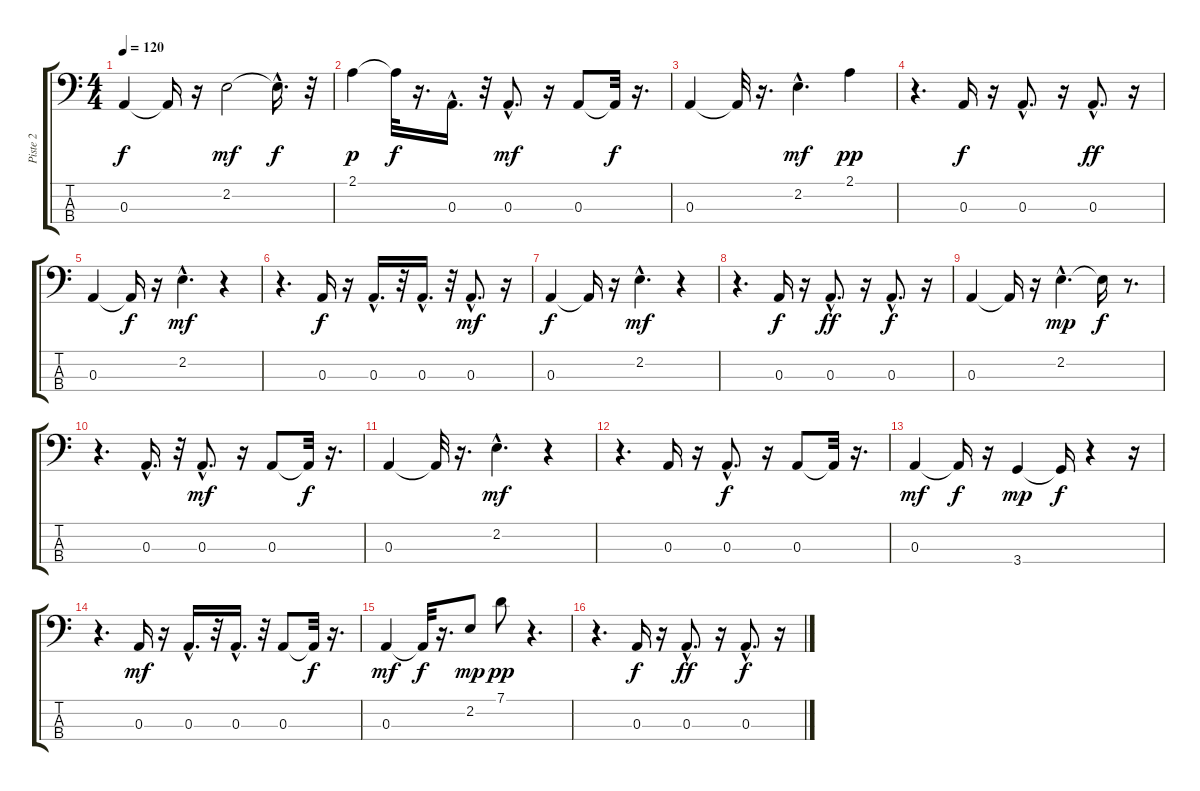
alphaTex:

\track ("Piste 2" "Piste 2") {instrument electricbasspick}
\staff {score tabs}
\tuning (G2 D2 A1 E1) {hide}
\ts (4 4)
\tempo 120
\clef f4
\ks c
0.3.4{dy f} 0.3{t}.16 r.16 2.2.2{dy mf} 2.2{hac t}.16{d dy f} r.32 |
2.1.4{dy p} 2.1{t}.32{dy f} r.16{d} 0.3{hac}.16{d} r.32 0.3{hac}.8{d dy mf} r.16 0.3.8 0.3{t}.32{dy f} r.16{d} |
0.3.4 0.3{t}.32 r.16{d} 2.2{hac}.4{d dy mf} 2.1.4{dy pp} |
r.4{d} 0.3.16{dy f} r.16 0.3{hac}.8{d} r.16 0.3{hac}.8{d dy ff} r.16 |
0.3.4 0.3{t}.16{dy f} r.16 2.2{hac}.4{d dy mf} r.4 |
r.4{d} 0.3.16{dy f} r.16 0.3{hac}.16{d} r.32 0.3{hac}.16{d} r.32 0.3{hac}.8{d dy mf} r.16 |
0.3.4{dy f} 0.3{t}.16 r.16 2.2{hac}.4{d dy mf} r.4 |
r.4{d} 0.3.16{dy f} r.16 0.3{hac}.8{d dy ff} r.16 0.3{hac}.8{d dy f} r.16 |
0.3.4 0.3{t}.16 r.16 2.2{hac}.4{d dy mp} 2.2{t}.16{dy f} r.8{d} |
r.4{d} 0.3{hac}.16{d} r.32 0.3{hac}.8{d dy mf} r.16 0.3.8 0.3{t}.32{dy f} r.16{d} |
0.3.4 0.3{t}.32 r.16{d} 2.2{hac}.4{d dy mf} r.4 |
r.4{d} 0.3.16 r.16 0.3{hac}.8{d dy f} r.16 0.3.8 0.3{t}.32 r.16{d} |
0.3.4{dy mf} 0.3{t}.16{dy f} r.16 3.4.4{dy mp} 3.4{t}.16{dy f} r.4 r.16 |
r.4{d} 0.3.16{dy mf} r.16 0.3{hac}.16{d} r.32 0.3{hac}.16{d} r.32 0.3.8 0.3{t}.32{dy f} r.16{d} |
0.3.4{dy mf} 0.3{t}.32{dy f} r.16{d} 2.2.8{dy mp} 7.1.8{dy pp} r.4{d} |
r.4{d} 0.3.16{dy f} r.16 0.3{hac}.8{d dy ff} r.16 0.3{hac}.8{d dy f} r.16
